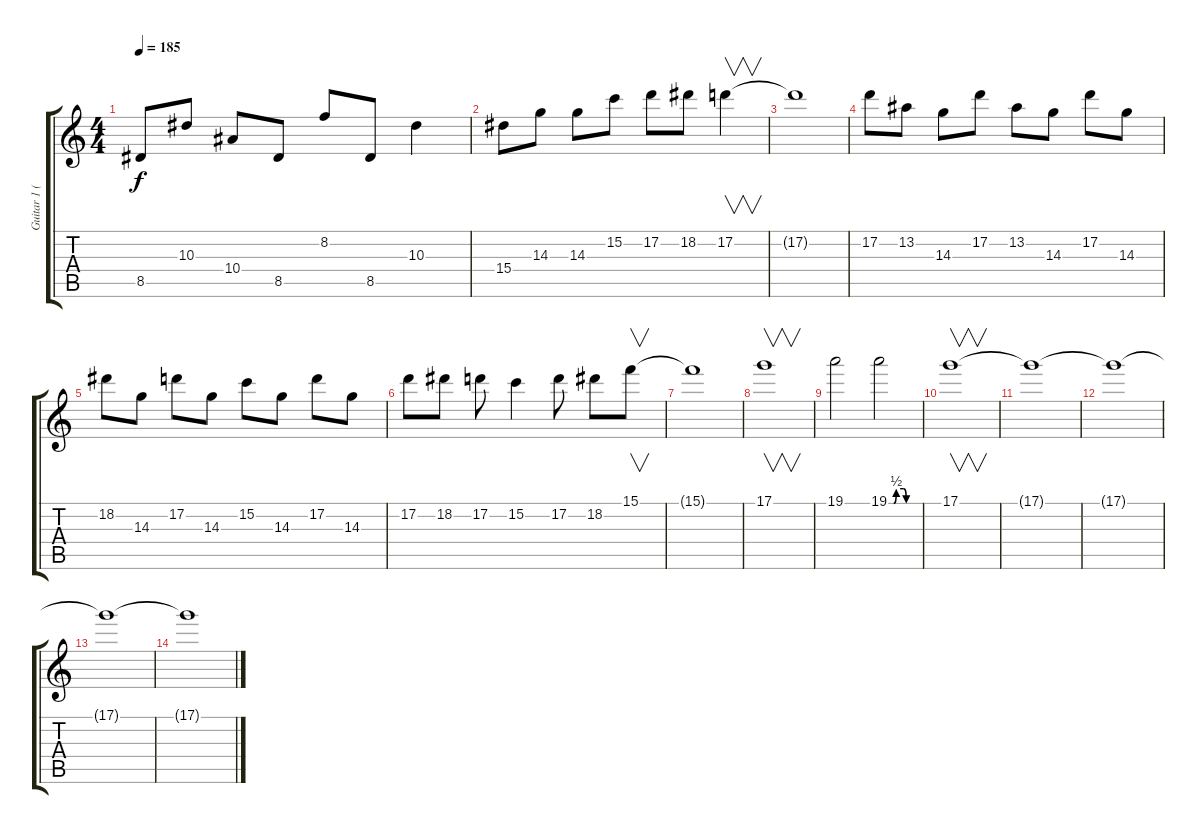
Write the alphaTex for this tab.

\track ("Guitar 1 (Solo)" "Guitar 1 (") {instrument distortionguitar}
\staff {score tabs}
\tuning (D4 A3 F3 C3 G2 C2) {hide}
\ts (4 4)
\tempo 185
\clef g2
\ks c
8.5.8{dy f} 10.3.8 10.4.8 8.5.8 8.2.8 8.5.8 10.3.4 |
15.4.8 14.3.8 14.3.8 15.2.8 17.2.8 18.2.8 17.2.4{v} |
17.2{t}.1 |
17.2.8 13.2.8 14.3.8 17.2.8 13.2.8 14.3.8 17.2.8 14.3.8 |
18.2.8 14.3.8 17.2.8 14.3.8 15.2.8 14.3.8 17.2.8 14.3.8 |
17.2.8 18.2.8 17.2.8 15.2.4 17.2.8 18.2.8 15.1.8{v} |
15.1{t}.1 |
17.1.1{v} |
19.1.2 19.1{be (custom 0 0 10 0 15 2 30 2 35 0 60 0)}.2 |
17.1.1{v} |
17.1{t}.1 |
17.1{t}.1{balance 5} |
17.1{t}.1{balance 7} |
17.1{t}.1
